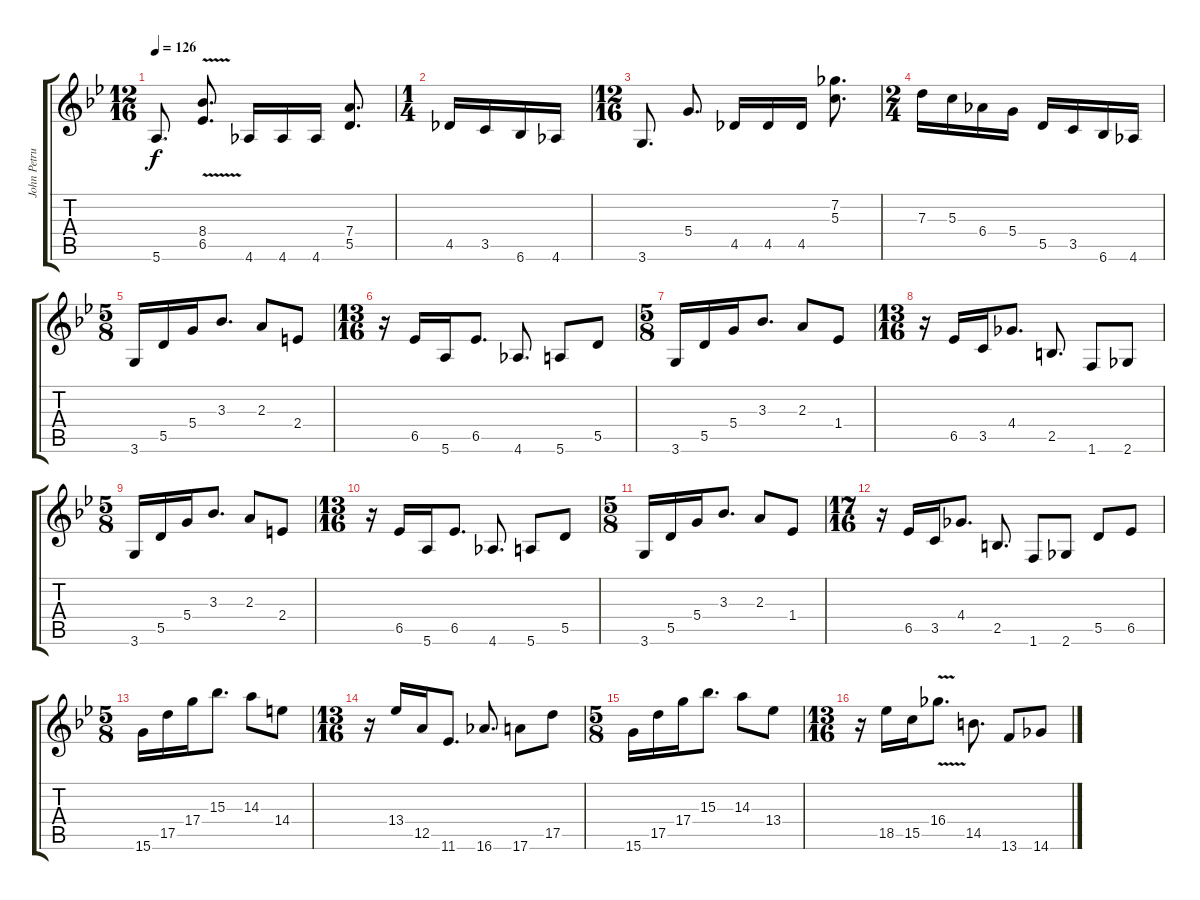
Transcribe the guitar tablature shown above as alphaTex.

\track ("John Petrucci - Guitar" "John Petru") {instrument distortionguitar}
\staff {score tabs}
\tuning (E4 B3 G3 D3 A2 E2) {hide}
\ts (12 16)
\tempo 126
\clef g2
\ks gminor
5.6.8{d dy f} (8.4{v} 6.5{v}).8{d} 4.6.16 4.6.16 4.6.16 (7.4 5.5).8{d} |
\ts (1 4)
4.5.16 3.5.16 6.6.16 4.6.16 |
\ts (12 16)
3.6.8{d} 5.4.8{d} 4.5.16 4.5.16 4.5.16 (7.2 5.3).8{d} |
\ts (2 4)
7.3.16 5.3.16 6.4.16 5.4.16 5.5.16 3.5.16 6.6.16 4.6.16 |
\ts (5 8)
3.6.16 5.5.16 5.4.16 3.3.8{d} 2.3.8 2.4.8 |
\ts (13 16)
r.16 6.5.16 5.6.16 6.5.8{d} 4.6.8{d} 5.6.8 5.5.8 |
\ts (5 8)
3.6.16 5.5.16 5.4.16 3.3.8{d} 2.3.8 1.4.8 |
\ts (13 16)
r.16 6.5.16 3.5.16 4.4.8{d} 2.5.8{d} 1.6.8 2.6.8 |
\ts (5 8)
3.6.16 5.5.16 5.4.16 3.3.8{d} 2.3.8 2.4.8 |
\ts (13 16)
r.16 6.5.16 5.6.16 6.5.8{d} 4.6.8{d} 5.6.8 5.5.8 |
\ts (5 8)
3.6.16 5.5.16 5.4.16 3.3.8{d} 2.3.8 1.4.8 |
\ts (17 16)
r.16 6.5.16 3.5.16 4.4.8{d} 2.5.8{d} 1.6.8 2.6.8 5.5.8 6.5.8 |
\ts (5 8)
15.6.16 17.5.16 17.4.16 15.3.8{d} 14.3.8 14.4.8 |
\ts (13 16)
r.16 13.4.16 12.5.16 11.6.8{d} 16.6.8{d} 17.6.8 17.5.8 |
\ts (5 8)
15.6.16 17.5.16 17.4.16 15.3.8{d} 14.3.8 13.4.8 |
\ts (13 16)
r.16 18.5.16 15.5.16 16.4{v}.8{d} 14.5.8{d} 13.6.8 14.6.8
